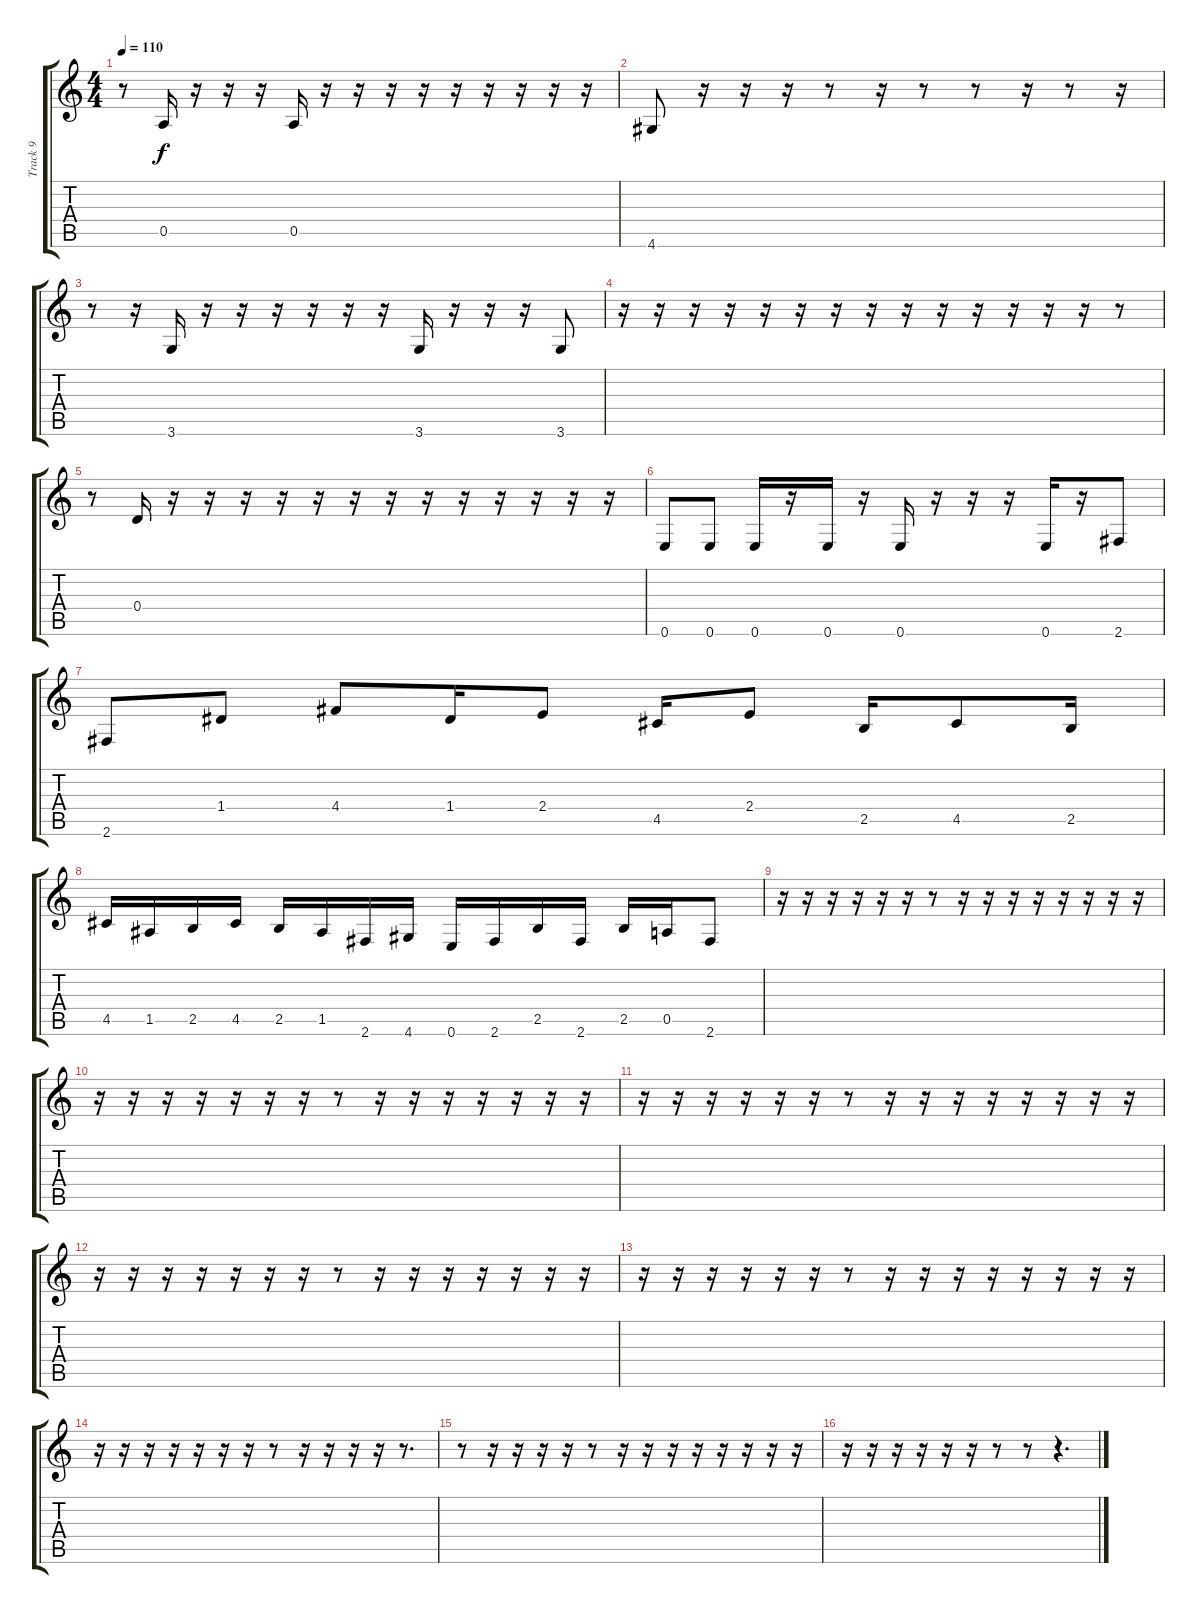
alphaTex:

\track ("Track 9" "Track 9") {instrument electricbassfinger}
\staff {score tabs}
\tuning (E4 B3 G3 D3 A2 E2) {hide}
\ts (4 4)
\tempo 110
\clef g2
\ks c
r.8{dy f} 0.5.16 r.16 r.16 r.16 0.5.16 r.16 r.16 r.16 r.16 r.16 r.16 r.16 r.16 r.16 |
4.6.8 r.16 r.16 r.16 r.8 r.16 r.8 r.8 r.16 r.8 r.16 |
r.8 r.16 3.6.16 r.16 r.16 r.16 r.16 r.16 r.16 3.6.16 r.16 r.16 r.16 3.6.8 |
r.16 r.16 r.16 r.16 r.16 r.16 r.16 r.16 r.16 r.16 r.16 r.16 r.16 r.16 r.8 |
r.8 0.4.16 r.16 r.16 r.16 r.16 r.16 r.16 r.16 r.16 r.16 r.16 r.16 r.16 r.16 |
0.6.8 0.6.8 0.6.16 r.16 0.6.16 r.16 0.6.16 r.16 r.16 r.16 0.6.16 r.16 2.6.8 |
2.6.8 1.4.8 4.4.8 1.4.16 2.4.8 4.5.16 2.4.8 2.5.16 4.5.8 2.5.16 |
4.5.16 1.5.16 2.5.16 4.5.16 2.5.16 1.5.16 2.6.16 4.6.16 0.6.16 2.6.16 2.5.16 2.6.16 2.5.16 0.5.16 2.6.8 |
r.16 r.16 r.16 r.16 r.16 r.16 r.8 r.16 r.16 r.16 r.16 r.16 r.16 r.16 r.16 |
r.16 r.16 r.16 r.16 r.16 r.16 r.16 r.8 r.16 r.16 r.16 r.16 r.16 r.16 r.16 |
r.16 r.16 r.16 r.16 r.16 r.16 r.8 r.16 r.16 r.16 r.16 r.16 r.16 r.16 r.16 |
r.16 r.16 r.16 r.16 r.16 r.16 r.16 r.8 r.16 r.16 r.16 r.16 r.16 r.16 r.16 |
r.16 r.16 r.16 r.16 r.16 r.16 r.8 r.16 r.16 r.16 r.16 r.16 r.16 r.16 r.16 |
r.16 r.16 r.16 r.16 r.16 r.16 r.16 r.8 r.16 r.16 r.16 r.16 r.8{d} |
r.8 r.16 r.16 r.16 r.16 r.8 r.16 r.16 r.16 r.16 r.16 r.16 r.16 r.16 |
r.16 r.16 r.16 r.16 r.16 r.16 r.8 r.8 r.4{d}
